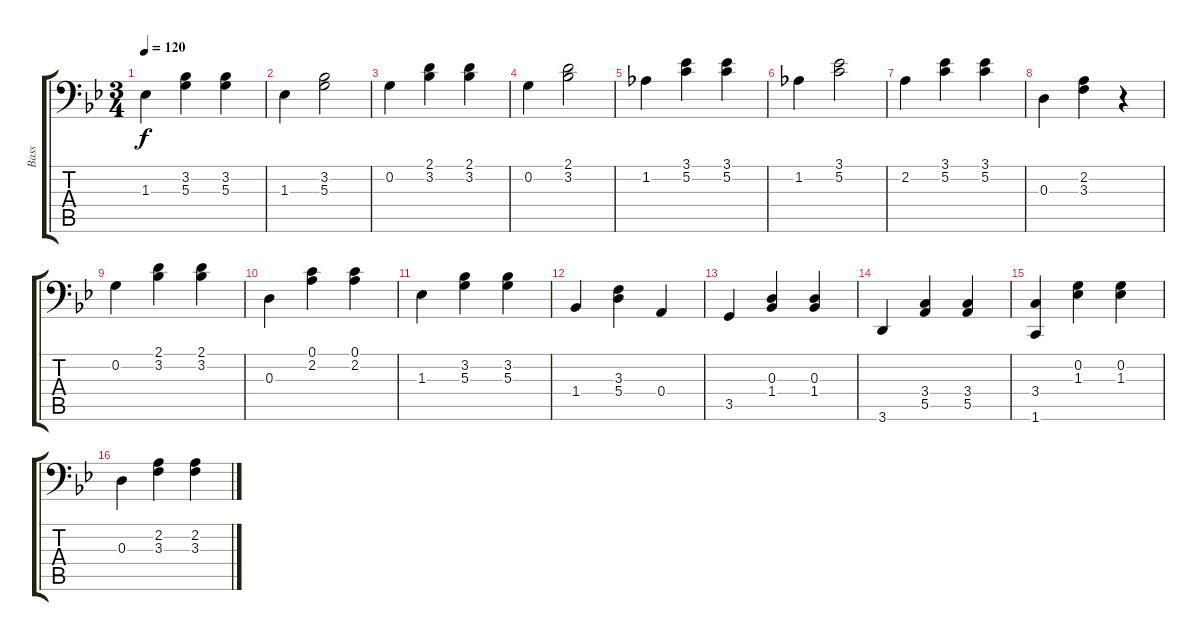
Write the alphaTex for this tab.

\track ("Bass" "Bass") {instrument contrabass}
\staff {score tabs}
\tuning (C3 G2 D2 A1 E1 B0) {hide}
\ts (3 4)
\tempo 120
\clef f4
\ks gminor
1.3.4{dy f} (3.2 5.3).4 (3.2 5.3).4 |
1.3.4 (3.2 5.3).2 |
0.2.4 (2.1 3.2).4 (2.1 3.2).4 |
0.2.4 (2.1 3.2).2 |
1.2.4 (3.1 5.2).4 (3.1 5.2).4 |
1.2.4 (3.1 5.2).2 |
2.2.4 (3.1 5.2).4 (3.1 5.2).4 |
0.3.4 (2.2 3.3).4 r.4 |
0.2.4 (2.1 3.2).4 (2.1 3.2).4 |
0.3.4 (0.1 2.2).4 (0.1 2.2).4 |
1.3.4 (3.2 5.3).4 (3.2 5.3).4 |
1.4.4 (3.3 5.4).4 0.4.4 |
3.5.4 (0.3 1.4).4 (0.3 1.4).4 |
3.6.4 (3.4 5.5).4 (3.4 5.5).4 |
(3.4 1.6).4 (0.2 1.3).4 (0.2 1.3).4 |
0.3.4 (2.2 3.3).4 (2.2 3.3).4
